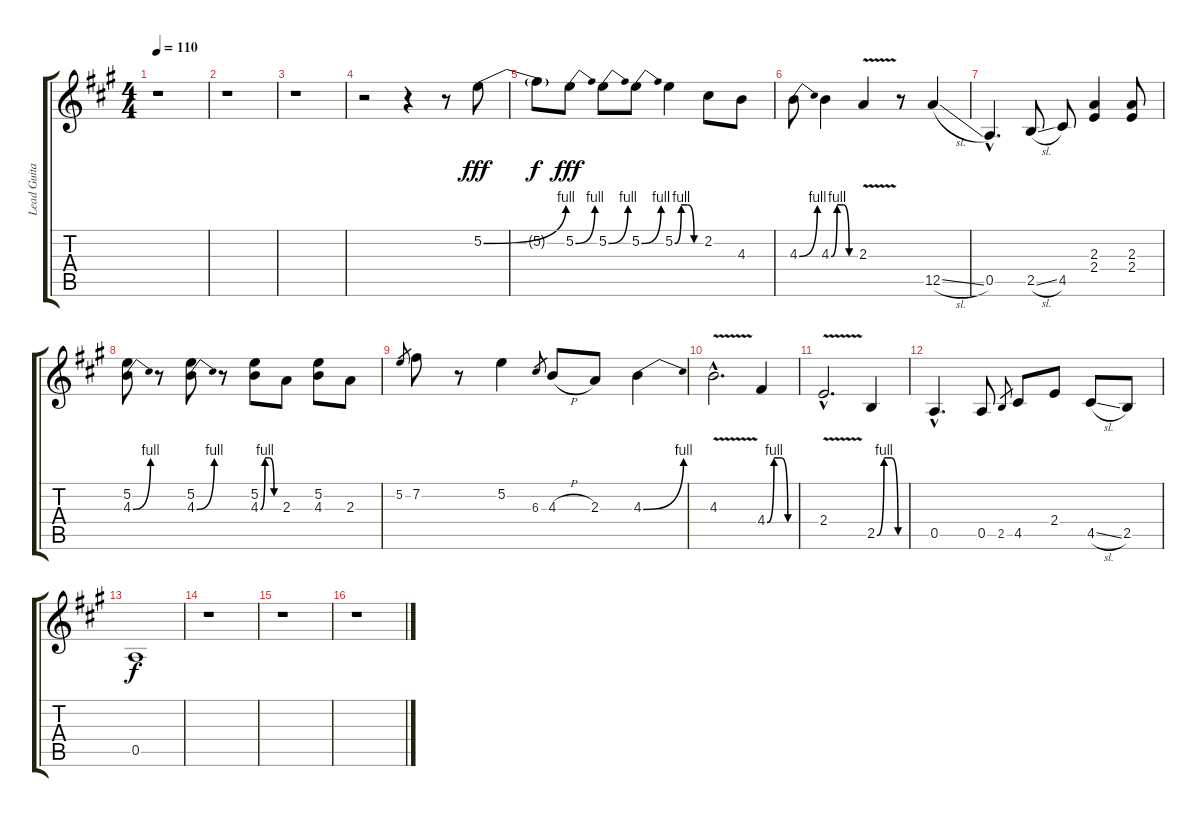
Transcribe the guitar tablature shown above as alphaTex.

\track ("Lead Guitar" "Lead Guita") {instrument distortionguitar}
\staff {score tabs}
\tuning (E4 B3 G3 D3 A2 E2) {hide}
\ts (4 4)
\tempo 110
\clef g2
\ks a
r.1{dy fff} |
r.1 |
r.1 |
r.2 r.4 r.8 5.2{be (bend 0 0 60 4)}.8 |
5.2{t}.8{dy f} 5.2{be (bend 0 0 60 4)}.8{dy fff} 5.2{be (bend 0 0 60 4)}.8 5.2{be (bend 0 0 60 4)}.8 5.2{be (custom 0 0 15 4 30 4 45 0 60 0)}.4 2.2.8 4.3.8 |
4.3{be (bend 0 0 60 4)}.8 4.3{be (custom 0 0 15 4 30 4 45 0 60 0)}.4 2.3{v}.4 r.8 12.5{sl}.4 |
0.5{hac}.4{d} 2.5{sl}.8 4.5.8 (2.3 2.4).4 (2.3 2.4).8 |
(5.2 4.3{be (bend 0 0 60 4)}).8 r.8 (5.2 4.3{be (bend 0 0 60 4)}).8 r.8 (5.2 4.3{be (custom 0 0 15 4 30 4 45 0 60 0)}).8 2.3.8 (5.2 4.3).8 2.3.8 |
5.2.8{gr} 7.2.8 r.8 5.2.4 6.3.8{gr} 4.3{h}.8 2.3.8 4.3{be (bend 0 0 60 4)}.4 |
4.3{v hac}.2{d} 4.4{be (custom 0 0 15 4 30 4 45 0 60 0)}.4 |
2.4{v hac}.2{d} 2.5{be (custom 0 0 15 4 30 4 45 0 60 0)}.4 |
0.5{hac}.4{d} 0.5.8 2.5.8{gr} 4.5.8 2.4.8 4.5{sl}.8 2.5.8 |
0.5.1{dy f} |
r.1 |
r.1 |
r.1
